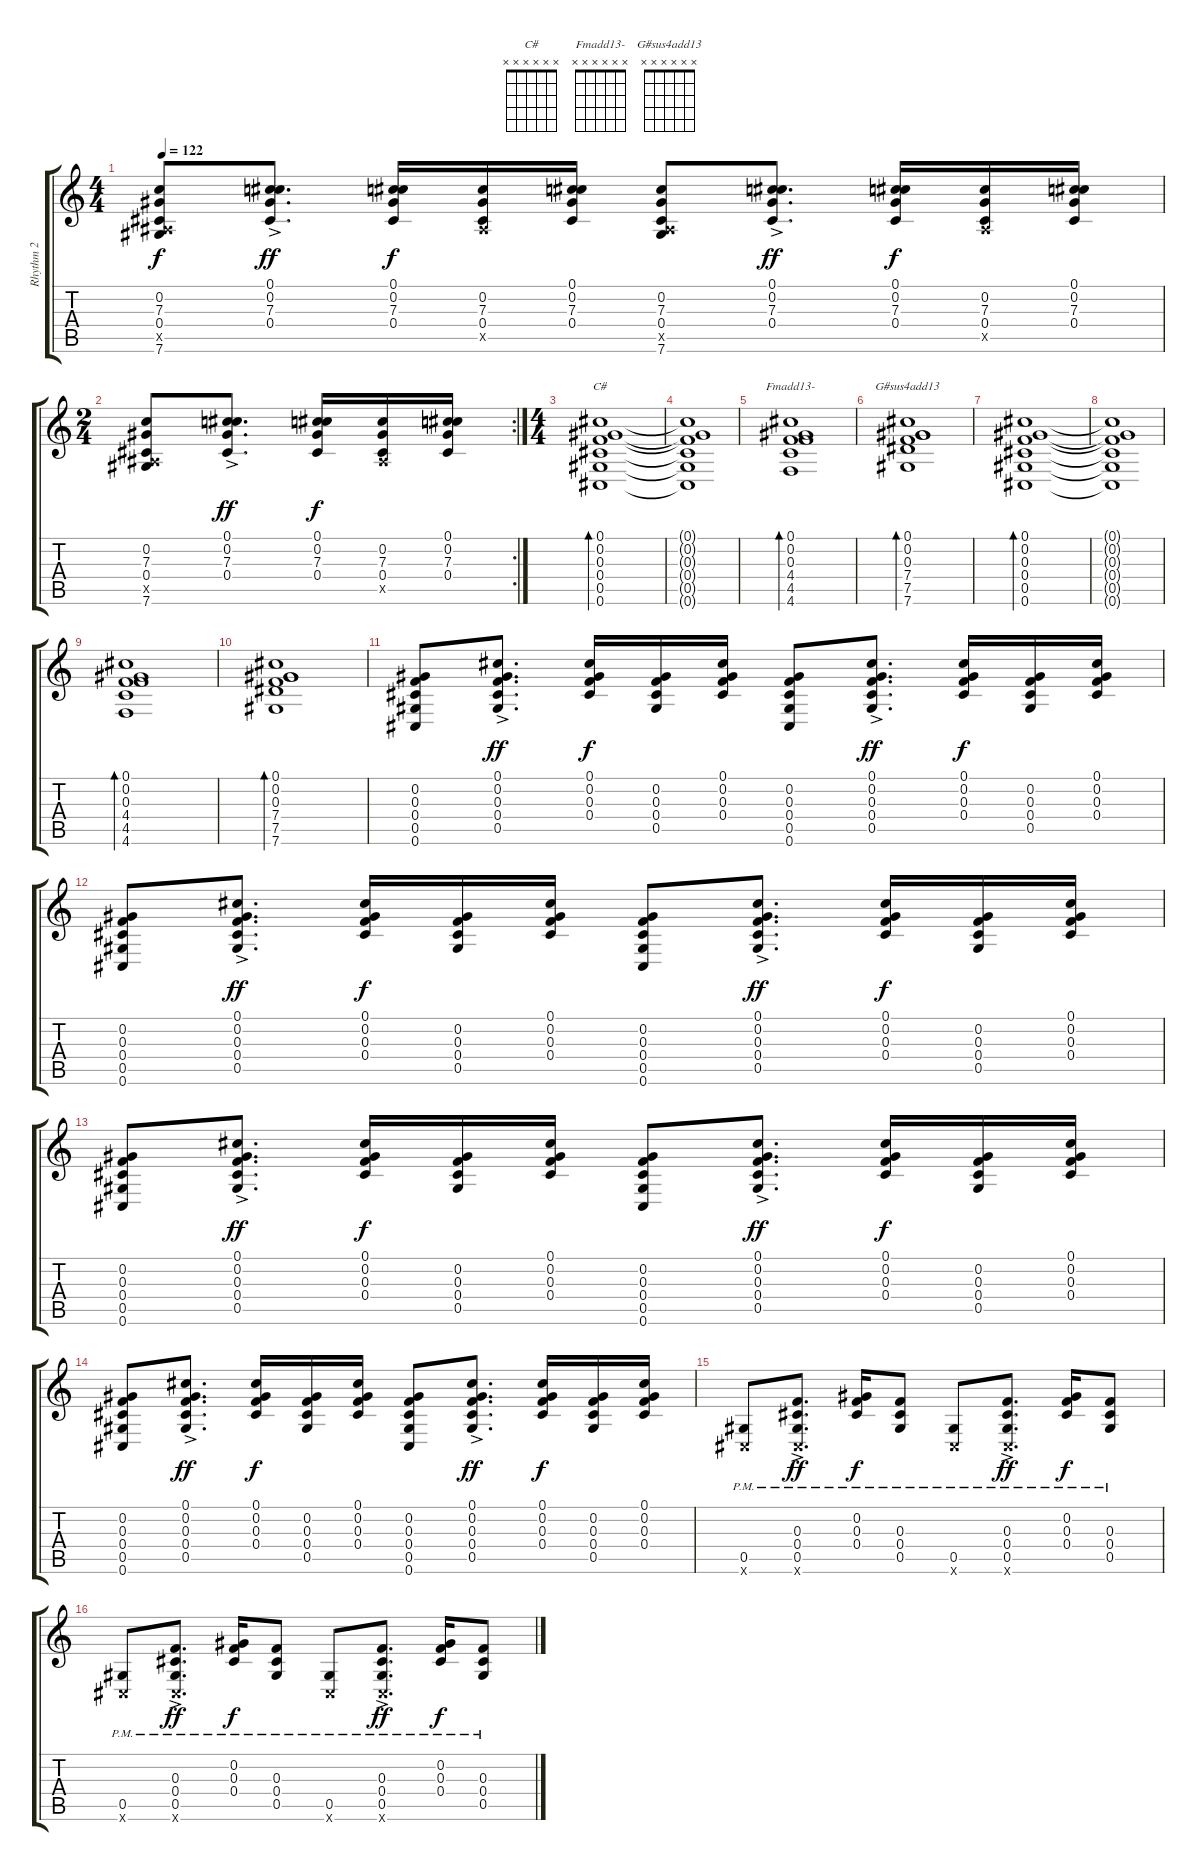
\track ("Rhythm 2" "Rhythm 2") {instrument acousticguitarsteel}
\staff {score tabs}
\tuning (Db4 Ab3 F3 Db3 Ab2 Db2) {hide}
\chord ("C#" x x x x x x)
\chord ("Fmadd13-" x x x x x x)
\chord ("G#sus4add13" x x x x x x)
\ts (4 4)
\tempo 122
\clef g2
\ks c
(0.2 7.3 0.4 2.5{x} 7.6).8{dy f} (0.1 0.2{ac} 7.3 0.4).8{d dy ff} (0.1 0.2 7.3 0.4).16{dy f} (0.2 7.3 0.4 2.5{x}).16 (0.1 0.2 7.3 0.4).16 (0.2 7.3 0.4 2.5{x} 7.6).8 (0.1 0.2{ac} 7.3 0.4).8{d dy ff} (0.1 0.2 7.3 0.4).16{dy f} (0.2 7.3 0.4 2.5{x}).16 (0.1 0.2 7.3 0.4).16 |
\rc 2
\ts (2 4)
(0.2 7.3 0.4 2.5{x} 7.6).8 (0.1 0.2{ac} 7.3 0.4).8{d dy ff} (0.1 0.2 7.3 0.4).16{dy f} (0.2 7.3 0.4 2.5{x}).16 (0.1 0.2 7.3 0.4).16 |
\ts (4 4)
(0.1 0.2 0.3 0.4 0.5 0.6).1{bd 60 ch "C#"} |
(0.1{t} 0.2{t} 0.3{t} 0.4{t} 0.5{t} 0.6{t}).1 |
(0.1 0.2 0.3 4.4 4.5 4.6).1{bd 60 ch "Fmadd13-"} |
(0.1 0.2 0.3 7.4 7.5 7.6).1{bd 60 ch "G#sus4add13"} |
(0.1 0.2 0.3 0.4 0.5 0.6).1{bd 60} |
(0.1{t} 0.2{t} 0.3{t} 0.4{t} 0.5{t} 0.6{t}).1 |
(0.1 0.2 0.3 4.4 4.5 4.6).1{bd 60} |
(0.1 0.2 0.3 7.4 7.5 7.6).1{bd 60} |
(0.2 0.3 0.4 0.5 0.6).8 (0.1{ac} 0.2 0.3 0.4 0.5).8{d dy ff} (0.1 0.2 0.3 0.4).16{dy f} (0.2 0.3 0.4 0.5).16 (0.1 0.2 0.3 0.4).16 (0.2 0.3 0.4 0.5 0.6).8 (0.1{ac} 0.2 0.3 0.4 0.5).8{d dy ff} (0.1 0.2 0.3 0.4).16{dy f} (0.2 0.3 0.4 0.5).16 (0.1 0.2 0.3 0.4).16 |
(0.2 0.3 0.4 0.5 0.6).8 (0.1{ac} 0.2 0.3 0.4 0.5).8{d dy ff} (0.1 0.2 0.3 0.4).16{dy f} (0.2 0.3 0.4 0.5).16 (0.1 0.2 0.3 0.4).16 (0.2 0.3 0.4 0.5 0.6).8 (0.1{ac} 0.2 0.3 0.4 0.5).8{d dy ff} (0.1 0.2 0.3 0.4).16{dy f} (0.2 0.3 0.4 0.5).16 (0.1 0.2 0.3 0.4).16 |
(0.2 0.3 0.4 0.5 0.6).8 (0.1{ac} 0.2 0.3 0.4 0.5).8{d dy ff} (0.1 0.2 0.3 0.4).16{dy f} (0.2 0.3 0.4 0.5).16 (0.1 0.2 0.3 0.4).16 (0.2 0.3 0.4 0.5 0.6).8 (0.1{ac} 0.2 0.3 0.4 0.5).8{d dy ff} (0.1 0.2 0.3 0.4).16{dy f} (0.2 0.3 0.4 0.5).16 (0.1 0.2 0.3 0.4).16 |
(0.2 0.3 0.4 0.5 0.6).8 (0.1{ac} 0.2 0.3 0.4 0.5).8{d dy ff} (0.1 0.2 0.3 0.4).16{dy f} (0.2 0.3 0.4 0.5).16 (0.1 0.2 0.3 0.4).16 (0.2 0.3 0.4 0.5 0.6).8 (0.1{ac} 0.2 0.3 0.4 0.5).8{d dy ff} (0.1 0.2 0.3 0.4).16{dy f} (0.2 0.3 0.4 0.5).16 (0.1 0.2 0.3 0.4).16 |
(0.5{pm} 0.6{pm x}).8 (0.3{ac pm} 0.4{pm} 0.5{pm} 0.6{pm x}).8{d dy ff} (0.2{pm} 0.3{pm} 0.4{pm}).16{dy f} (0.3{pm} 0.4{pm} 0.5{pm}).8 (0.5{pm} 0.6{pm x}).8 (0.3{ac pm} 0.4{pm} 0.5{pm} 0.6{pm x}).8{d dy ff} (0.2{pm} 0.3{pm} 0.4{pm}).16{dy f} (0.3{pm} 0.4{pm} 0.5{pm}).8 |
(0.5{pm} 0.6{pm x}).8 (0.3{ac pm} 0.4{pm} 0.5{pm} 0.6{pm x}).8{d dy ff} (0.2{pm} 0.3{pm} 0.4{pm}).16{dy f} (0.3{pm} 0.4{pm} 0.5{pm}).8 (0.5{pm} 0.6{pm x}).8 (0.3{ac pm} 0.4{pm} 0.5{pm} 0.6{pm x}).8{d dy ff} (0.2{pm} 0.3{pm} 0.4{pm}).16{dy f} (0.3{pm} 0.4{pm} 0.5{pm}).8
